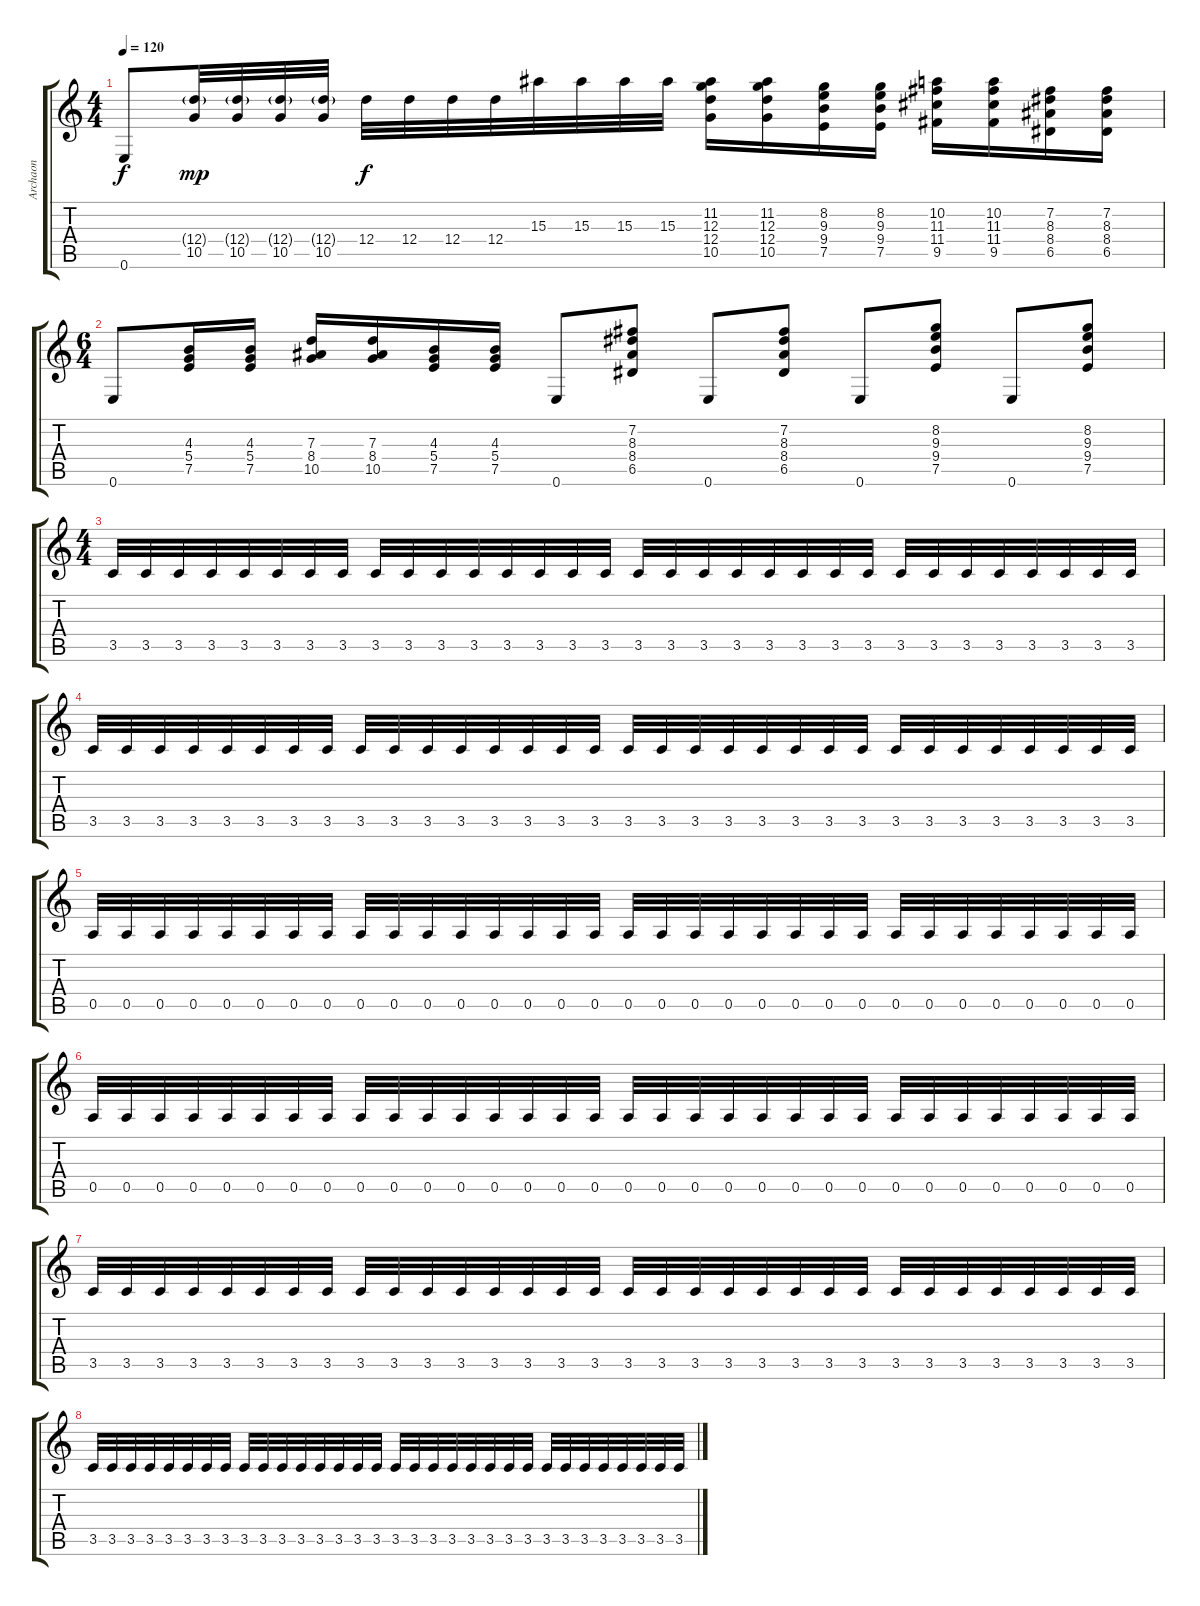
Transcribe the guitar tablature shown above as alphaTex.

\track ("Archaon" "Archaon") {instrument distortionguitar}
\staff {score tabs}
\tuning (E4 B3 G3 D3 A2 E2) {hide}
\ts (4 4)
\tempo 120
\clef g2
\ks c
0.6.8{dy f} (12.4{g} 10.5).32{dy mp} (12.4{g} 10.5).32 (12.4{g} 10.5).32 (12.4{g} 10.5).32 12.4.32{dy f} 12.4.32 12.4.32 12.4.32 15.3.32 15.3.32 15.3.32 15.3.32 (11.2 12.3 12.4 10.5).16 (11.2 12.3 12.4 10.5).16 (8.2 9.3 9.4 7.5).16 (8.2 9.3 9.4 7.5).16 (10.2 11.3 11.4 9.5).16 (10.2 11.3 11.4 9.5).16 (7.2 8.3 8.4 6.5).16 (7.2 8.3 8.4 6.5).16 |
\ts (6 4)
0.6.8 (4.3 5.4 7.5).16 (4.3 5.4 7.5).16 (7.3 8.4 10.5).16 (7.3 8.4 10.5).16 (4.3 5.4 7.5).16 (4.3 5.4 7.5).16 0.6.8 (7.2 8.3 8.4 6.5).8 0.6.8 (7.2 8.3 8.4 6.5).8 0.6.8 (8.2 9.3 9.4 7.5).8 0.6.8 (8.2 9.3 9.4 7.5).8 |
\ts (4 4)
3.5.32{volume 16 balance 8} 3.5.32 3.5.32 3.5.32 3.5.32 3.5.32 3.5.32 3.5.32 3.5.32 3.5.32 3.5.32 3.5.32 3.5.32 3.5.32 3.5.32 3.5.32 3.5.32 3.5.32 3.5.32 3.5.32 3.5.32 3.5.32 3.5.32 3.5.32 3.5.32 3.5.32 3.5.32 3.5.32 3.5.32 3.5.32 3.5.32 3.5.32 |
3.5.32 3.5.32 3.5.32 3.5.32 3.5.32 3.5.32 3.5.32 3.5.32 3.5.32 3.5.32 3.5.32 3.5.32 3.5.32 3.5.32 3.5.32 3.5.32 3.5.32 3.5.32 3.5.32 3.5.32 3.5.32 3.5.32 3.5.32 3.5.32 3.5.32 3.5.32 3.5.32 3.5.32 3.5.32 3.5.32 3.5.32 3.5.32 |
0.5.32 0.5.32 0.5.32 0.5.32 0.5.32 0.5.32 0.5.32 0.5.32 0.5.32 0.5.32 0.5.32 0.5.32 0.5.32 0.5.32 0.5.32 0.5.32 0.5.32 0.5.32 0.5.32 0.5.32 0.5.32 0.5.32 0.5.32 0.5.32 0.5.32 0.5.32 0.5.32 0.5.32 0.5.32 0.5.32 0.5.32 0.5.32 |
0.5.32 0.5.32 0.5.32 0.5.32 0.5.32 0.5.32 0.5.32 0.5.32 0.5.32 0.5.32 0.5.32 0.5.32 0.5.32 0.5.32 0.5.32 0.5.32 0.5.32 0.5.32 0.5.32 0.5.32 0.5.32 0.5.32 0.5.32 0.5.32 0.5.32 0.5.32 0.5.32 0.5.32 0.5.32 0.5.32 0.5.32 0.5.32 |
3.5.32 3.5.32 3.5.32 3.5.32 3.5.32 3.5.32 3.5.32 3.5.32 3.5.32 3.5.32 3.5.32 3.5.32 3.5.32 3.5.32 3.5.32 3.5.32 3.5.32 3.5.32 3.5.32 3.5.32 3.5.32 3.5.32 3.5.32 3.5.32 3.5.32 3.5.32 3.5.32 3.5.32 3.5.32 3.5.32 3.5.32 3.5.32 |
3.5.32 3.5.32 3.5.32 3.5.32 3.5.32 3.5.32 3.5.32 3.5.32 3.5.32 3.5.32 3.5.32 3.5.32 3.5.32 3.5.32 3.5.32 3.5.32 3.5.32 3.5.32 3.5.32 3.5.32 3.5.32 3.5.32 3.5.32 3.5.32 3.5.32 3.5.32 3.5.32 3.5.32 3.5.32 3.5.32 3.5.32 3.5.32
